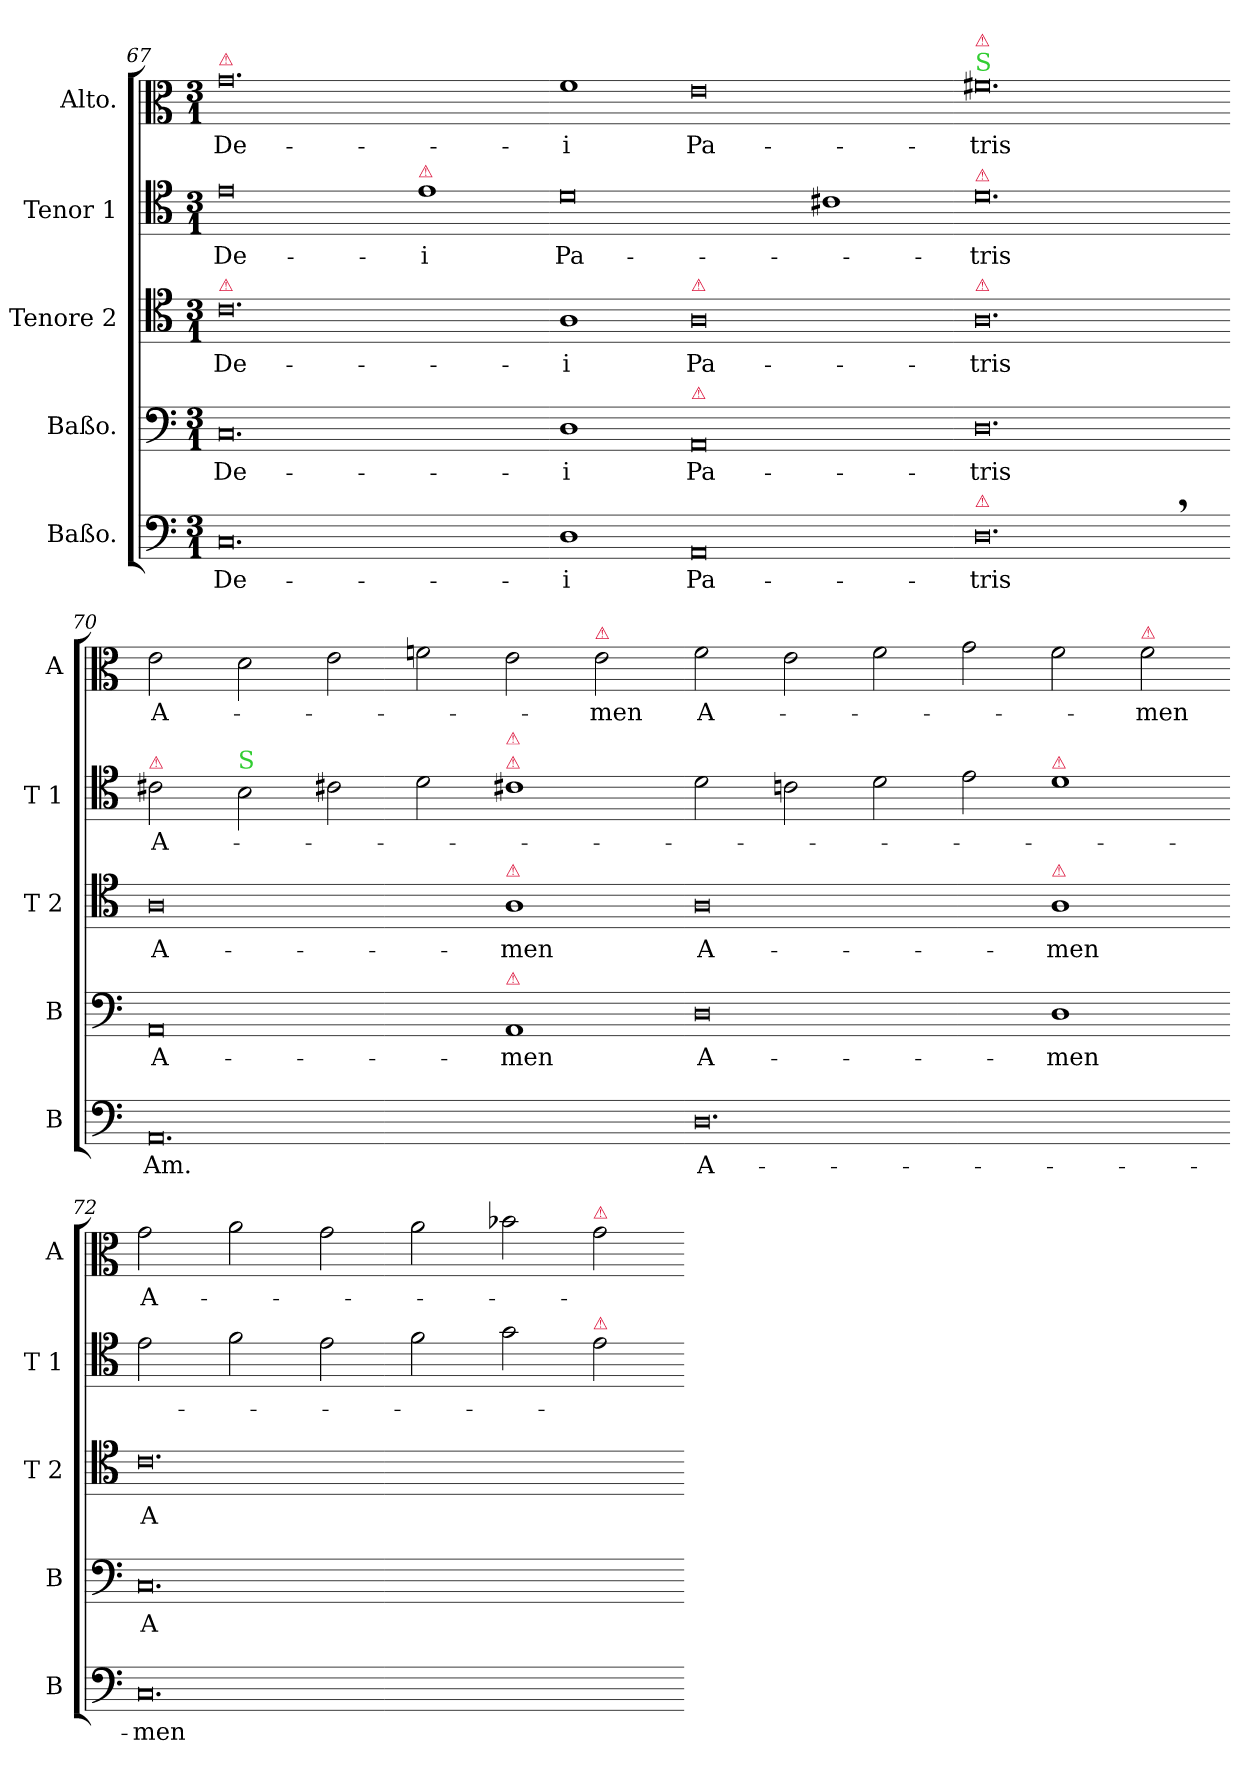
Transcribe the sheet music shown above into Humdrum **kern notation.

**kern	**text	**kern	**text	**kern	**text	**kern	**text	**kern	**text
*part5	*part5	*part4	*part4	*part3	*part3	*part2	*part2	*part1	*part1
*staff5	*staff5	*staff4	*staff4	*staff3	*staff3	*staff2	*staff2	*staff1	*staff1
*I"Baßo.	*	*I"Baßo.	*	*I"Tenore 2	*	*I"Tenor 1	*	*I"Alto.	*
*I'B	*	*I'B	*	*I'T 2	*	*I'T 1	*	*I'A	*
*clefF4	*	*clefF4	*	*clefC4	*	*clefC4	*	*clefC3	*
*k[]	*	*k[]	*	*k[]	*	*k[]	*	*k[]	*
*M3/1	*	*M3/1	*	*M3/1	*	*M3/1	*	*M3/1	*
=67	=67	=67	=67	=67	=67	=67	=67	=67	=67
!	!	!	!	!	!	!	!	!LO:TX:a:color=crimson:t=⚠	!
!	!	!	!	!LO:TX:a:color=crimson:t=⚠	!	!	!	!	!
0.C/	De-	0.C/	De-	0.c\	De-	0e\	De-	0.g\	De-
!	!	!	!	!	!	!LO:TX:a:color=crimson:t=⚠	!	!	!
.	.	.	.	.	.	1e\	-i	.	.
=68-	=68-	=68-	=68-	=68-	=68-	=68-	=68-	=68-	=68-
1D\	-i	1D\	-i	1A\	-i	0d\	Pa-	1f\	-i
!	!	!	!	!LO:TX:a:color=crimson:t=⚠	!	!	!	!	!
!	!	!LO:TX:a:color=crimson:t=⚠	!	!	!	!	!	!	!
0AA/	Pa-	0AA/	Pa-	0A\	Pa-	.	.	0e\	Pa-
.	.	.	.	.	.	1c#X\	.	.	.
=69-	=69-	=69-	=69-	=69-	=69-	=69-	=69-	=69-	=69-
!	!	!	!	!	!	!	!	!LO:TX:a:color=limegreen:t=S	!
!	!	!	!	!	!	!	!	!LO:TX:a:color=crimson:t=⚠	!
!	!	!	!	!	!	!LO:TX:a:color=crimson:t=⚠	!	!	!
!	!	!	!	!LO:TX:a:color=crimson:t=⚠	!	!	!	!	!
!LO:TX:a:color=crimson:t=⚠	!	!	!	!	!	!	!	!	!
0.D,<\	-tris	0.D\	-tris	0.A\	-tris	0.d\	-tris	0.f#X\	-tris
=70-	=70-	=70-	=70-	=70-	=70-	=70-	=70-	=70-	=70-
!	!	!	!	!	!	!LO:TX:a:color=crimson:t=⚠	!	!	!
0.AA/	Am.	0AA/	A-	0A\	A-	2c#X\	A-	2e\	A-
!	!	!	!	!	!	!LO:TX:a:color=limegreen:t=S	!	!	!
.	.	.	.	.	.	2B\	.	2d\	.
.	.	.	.	.	.	2c#X\	.	2e\	.
.	.	.	.	.	.	2d\	.	2fn\	.
!	!	!	!	!	!	!LO:TX:a:color=crimson:t=⚠	!	!	!
!	!	!	!	!	!	!LO:TX:a:color=crimson:t=⚠	!	!	!
!	!	!	!	!LO:TX:a:color=crimson:t=⚠	!	!	!	!	!
!	!	!LO:TX:a:color=crimson:t=⚠	!	!	!	!	!	!	!
.	.	1AA/	-men	1A\	-men	1c#X\	.	2e\	.
!	!	!	!	!	!	!	!	!LO:TX:a:color=crimson:t=⚠	!
.	.	.	.	.	.	.	.	2e\	-men
=71-	=71-	=71-	=71-	=71-	=71-	=71-	=71-	=71-	=71-
!	!LO:LY:i	!	!LO:LY:i	!	!LO:LY:i	!	!	!	!LO:LY:i
0.D\	A-	0D\	A-	0A\	A-	2d\	.	2f\	A-
.	.	.	.	.	.	2cn\	.	2e\	.
.	.	.	.	.	.	2d\	.	2f\	.
.	.	.	.	.	.	2e\	.	2g\	.
!	!	!	!	!	!	!LO:TX:a:color=crimson:t=⚠	!	!	!
!	!	!	!	!LO:TX:a:color=crimson:t=⚠	!	!	!	!	!
!	!	!	!LO:LY:i	!	!LO:LY:i	!	!	!	!
.	.	1D\	-men	1A\	-men	1d\	.	2f\	.
!	!	!	!	!	!	!	!	!LO:TX:a:color=crimson:t=⚠	!
!	!	!	!	!	!	!	!	!	!LO:LY:i
.	.	.	.	.	.	.	.	2f\	-men
=72-	=72-	=72-	=72-	=72-	=72-	=72-	=72-	=72-	=72-
!	!LO:LY:i	!	!LO:LY:i	!	!LO:LY:i	!	!	!	!LO:LY:i
0.C/	-men	0.C/	A-	0.c\	A-	2e\	.	2g\	A-
.	.	.	.	.	.	2f\	.	2a\	.
.	.	.	.	.	.	2e\	.	2g\	.
.	.	.	.	.	.	2f\	.	2a\	.
.	.	.	.	.	.	2g\	.	2b-X\	.
!	!	!	!	!	!	!	!	!LO:TX:a:color=crimson:t=⚠	!
!	!	!	!	!	!	!LO:TX:a:color=crimson:t=⚠	!	!	!
.	.	.	.	.	.	2e\	.	2g\	.
=-	=-	=-	=-	=-	=-	=-	=-	=-	=-
*-	*-	*-	*-	*-	*-	*-	*-	*-	*-
